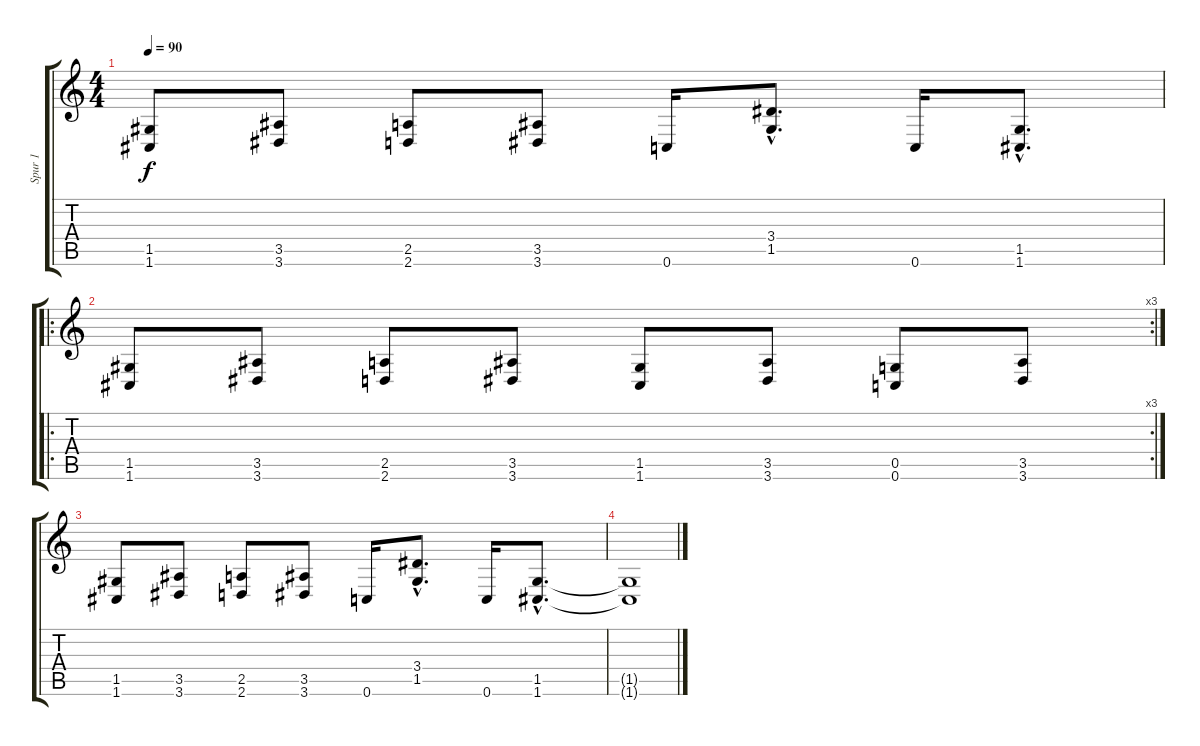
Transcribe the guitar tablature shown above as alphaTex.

\track ("Spur 1" "Spur 1") {instrument distortionguitar}
\staff {score tabs}
\tuning (D4 A3 F3 C3 G2 C2) {hide}
\ts (4 4)
\tempo 90
\clef g2
\ks c
(1.5 1.6).8{dy f} (3.5 3.6).8 (2.5 2.6).8 (3.5 3.6).8 0.6.16 (3.4{hac} 1.5{hac}).8{d} 0.6.16 (1.5{hac} 1.6{hac}).8{d} |
\ro
\rc 3
(1.5 1.6).8 (3.5 3.6).8 (2.5 2.6).8 (3.5 3.6).8 (1.5 1.6).8 (3.5 3.6).8 (0.5 0.6).8 (3.5 3.6).8 |
(1.5 1.6).8 (3.5 3.6).8 (2.5 2.6).8 (3.5 3.6).8 0.6.16 (3.4{hac} 1.5{hac}).8{d} 0.6.16 (1.5{hac} 1.6{hac}).8{d} |
(1.5{t} 1.6{t}).1{volume 4}
